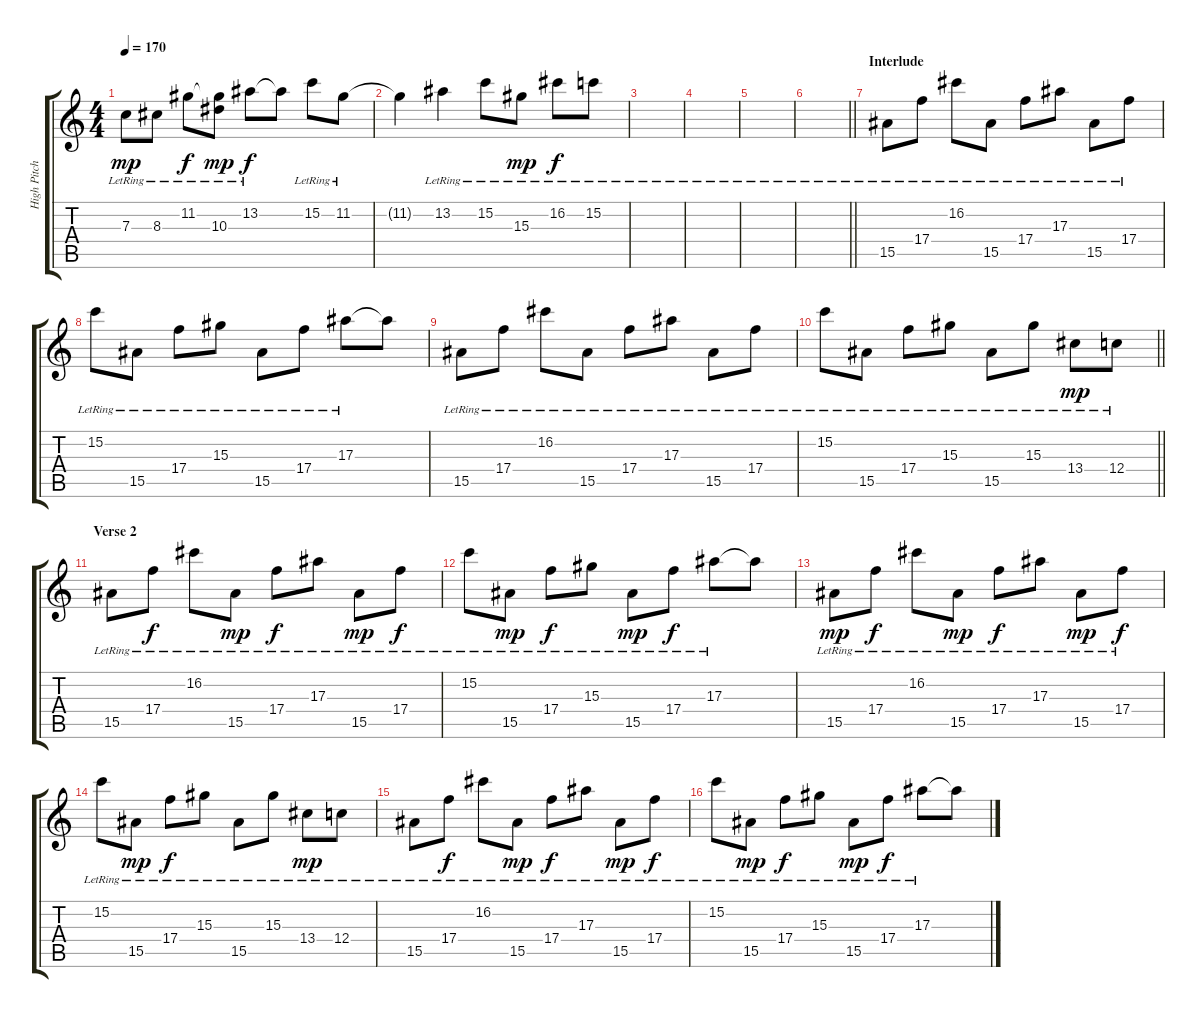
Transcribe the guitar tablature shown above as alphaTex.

\track ("High Pitch Piano" "High Pitch") {instrument acousticgrandpiano}
\staff {score tabs}
\tuning (D5 A4 F4 C4 G3 D3) {hide}
\ts (4 4)
\tempo 170
\clef g2
\ks c
7.3{lr}.8{dy mp} 8.3{lr}.8 11.2{lr}.8{dy f} (11.2{t} 10.3{lr}).8{dy mp} 13.2{lr}.8{dy f} 13.2{t}.8 15.2{lr}.8 11.2{lr}.8 |
11.2{t}.4 13.2{lr}.4 15.2{lr}.8 15.3{lr}.8{dy mp} 16.2{lr}.8{dy f} 15.2{lr}.8 |
|
|
|
\barLineRight lightlight
|
\section ("" "Interlude")
15.5{lr}.8 17.4{lr}.8 16.2{lr}.8 15.5{lr}.8 17.4{lr}.8 17.3{lr}.8 15.5{lr}.8 17.4{lr}.8 |
15.2{lr}.8 15.5{lr}.8 17.4{lr}.8 15.3{lr}.8 15.5{lr}.8 17.4{lr}.8 17.3{lr}.8 17.3{t}.8 |
15.5{lr}.8 17.4{lr}.8 16.2{lr}.8 15.5{lr}.8 17.4{lr}.8 17.3{lr}.8 15.5{lr}.8 17.4{lr}.8 |
\barLineRight lightlight
15.2{lr}.8 15.5{lr}.8 17.4{lr}.8 15.3{lr}.8 15.5{lr}.8 15.3{lr}.8 13.4{lr}.8{dy mp} 12.4{lr}.8 |
\section ("" "Verse 2")
15.5{lr}.8 17.4{lr}.8{dy f} 16.2{lr}.8 15.5{lr}.8{dy mp} 17.4{lr}.8{dy f} 17.3{lr}.8 15.5{lr}.8{dy mp} 17.4{lr}.8{dy f} |
15.2{lr}.8 15.5{lr}.8{dy mp} 17.4{lr}.8{dy f} 15.3{lr}.8 15.5{lr}.8{dy mp} 17.4{lr}.8{dy f} 17.3{lr}.8 17.3{t}.8 |
15.5{lr}.8{dy mp} 17.4{lr}.8{dy f} 16.2{lr}.8 15.5{lr}.8{dy mp} 17.4{lr}.8{dy f} 17.3{lr}.8 15.5{lr}.8{dy mp} 17.4{lr}.8{dy f} |
15.2{lr}.8 15.5{lr}.8{dy mp} 17.4{lr}.8{dy f} 15.3{lr}.8 15.5{lr}.8 15.3{lr}.8 13.4{lr}.8{dy mp} 12.4{lr}.8 |
15.5{lr}.8 17.4{lr}.8{dy f} 16.2{lr}.8 15.5{lr}.8{dy mp} 17.4{lr}.8{dy f} 17.3{lr}.8 15.5{lr}.8{dy mp} 17.4{lr}.8{dy f} |
15.2{lr}.8 15.5{lr}.8{dy mp} 17.4{lr}.8{dy f} 15.3{lr}.8 15.5{lr}.8{dy mp} 17.4{lr}.8{dy f} 17.3{lr}.8 17.3{t}.8
